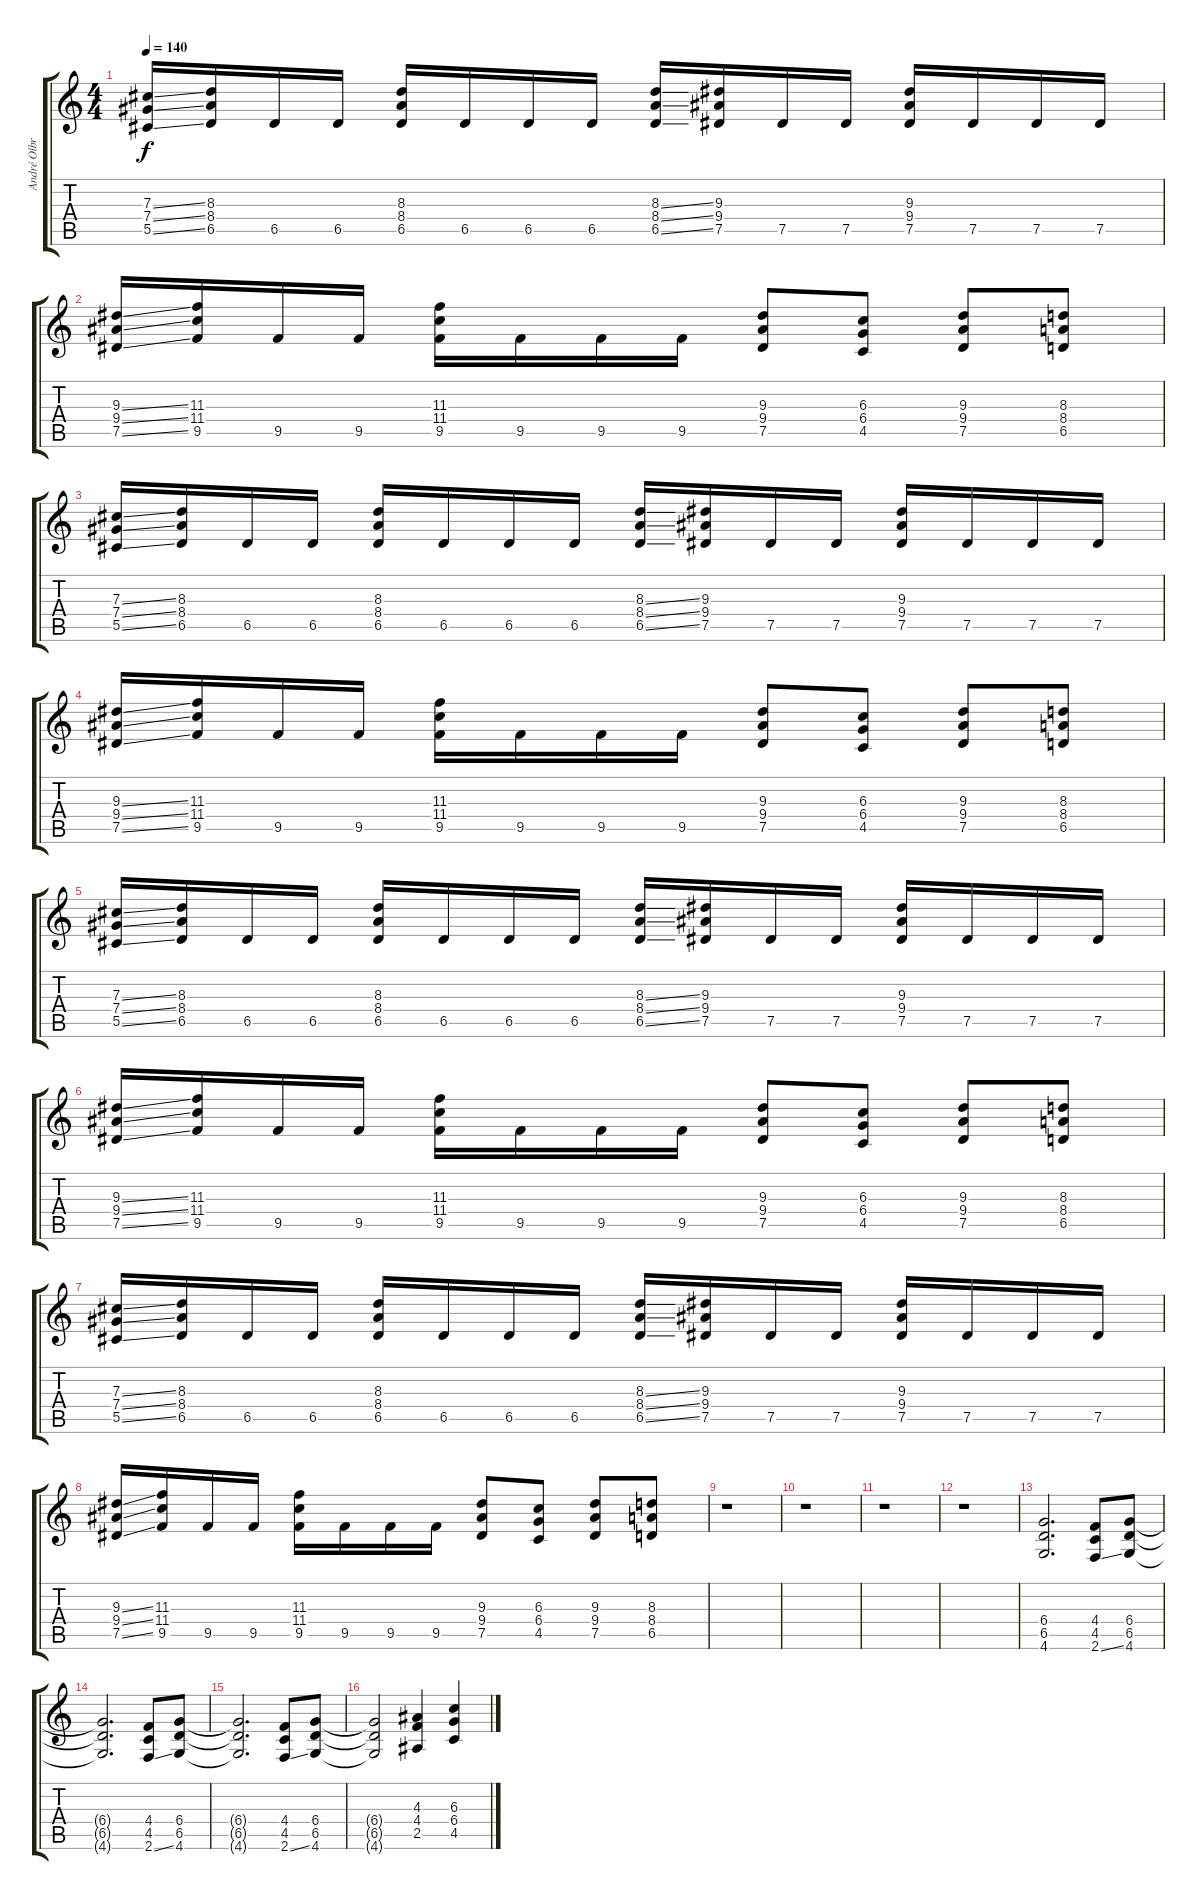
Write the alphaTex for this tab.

\track ("André Olbrich" "André Olbr") {instrument distortionguitar}
\staff {score tabs}
\tuning (Eb4 Bb3 Gb3 Db3 Ab2 Eb2) {hide}
\ts (4 4)
\tempo 140
\clef g2
\ks c
(7.3{ss} 7.4{ss} 5.5{ss}).16{dy f volume 11 instrument overdrivenguitar} (8.3 8.4 6.5).16 6.5.16 6.5.16 (8.3 8.4 6.5).16 6.5.16 6.5.16 6.5.16 (8.3{ss} 8.4{ss} 6.5{ss}).16 (9.3 9.4 7.5).16 7.5.16 7.5.16 (9.3 9.4 7.5).16 7.5.16 7.5.16 7.5.16 |
(9.3{ss} 9.4{ss} 7.5{ss}).16 (11.3 11.4 9.5).16 9.5.16 9.5.16 (11.3 11.4 9.5).16 9.5.16 9.5.16 9.5.16 (9.3 9.4 7.5).8 (6.3 6.4 4.5).8 (9.3 9.4 7.5).8 (8.3 8.4 6.5).8 |
(7.3{ss} 7.4{ss} 5.5{ss}).16 (8.3 8.4 6.5).16 6.5.16 6.5.16 (8.3 8.4 6.5).16 6.5.16 6.5.16 6.5.16 (8.3{ss} 8.4{ss} 6.5{ss}).16 (9.3 9.4 7.5).16 7.5.16 7.5.16 (9.3 9.4 7.5).16 7.5.16 7.5.16 7.5.16 |
(9.3{ss} 9.4{ss} 7.5{ss}).16 (11.3 11.4 9.5).16 9.5.16 9.5.16 (11.3 11.4 9.5).16 9.5.16 9.5.16 9.5.16 (9.3 9.4 7.5).8 (6.3 6.4 4.5).8 (9.3 9.4 7.5).8 (8.3 8.4 6.5).8 |
(7.3{ss} 7.4{ss} 5.5{ss}).16 (8.3 8.4 6.5).16 6.5.16 6.5.16 (8.3 8.4 6.5).16 6.5.16 6.5.16 6.5.16 (8.3{ss} 8.4{ss} 6.5{ss}).16 (9.3 9.4 7.5).16 7.5.16 7.5.16 (9.3 9.4 7.5).16 7.5.16 7.5.16 7.5.16 |
(9.3{ss} 9.4{ss} 7.5{ss}).16 (11.3 11.4 9.5).16 9.5.16 9.5.16 (11.3 11.4 9.5).16 9.5.16 9.5.16 9.5.16 (9.3 9.4 7.5).8 (6.3 6.4 4.5).8 (9.3 9.4 7.5).8 (8.3 8.4 6.5).8 |
(7.3{ss} 7.4{ss} 5.5{ss}).16 (8.3 8.4 6.5).16 6.5.16 6.5.16 (8.3 8.4 6.5).16 6.5.16 6.5.16 6.5.16 (8.3{ss} 8.4{ss} 6.5{ss}).16 (9.3 9.4 7.5).16 7.5.16 7.5.16 (9.3 9.4 7.5).16 7.5.16 7.5.16 7.5.16 |
(9.3{ss} 9.4{ss} 7.5{ss}).16 (11.3 11.4 9.5).16 9.5.16 9.5.16 (11.3 11.4 9.5).16 9.5.16 9.5.16 9.5.16 (9.3 9.4 7.5).8 (6.3 6.4 4.5).8 (9.3 9.4 7.5).8 (8.3 8.4 6.5).8 |
r.1 |
r.1 |
r.1 |
r.1 |
(6.4 6.5 4.6).2{d volume 9} (4.4 4.5 2.6{ss}).8 (6.4 6.5 4.6).8 |
(6.4{t} 6.5{t} 4.6{t}).2{d} (4.4 4.5 2.6{ss}).8 (6.4 6.5 4.6).8 |
(6.4{t} 6.5{t} 4.6{t}).2{d} (4.4 4.5 2.6{ss}).8 (6.4 6.5 4.6).8 |
(6.4{t} 6.5{t} 4.6{t}).2 (4.3 4.4 2.5).4 (6.3 6.4 4.5).4
